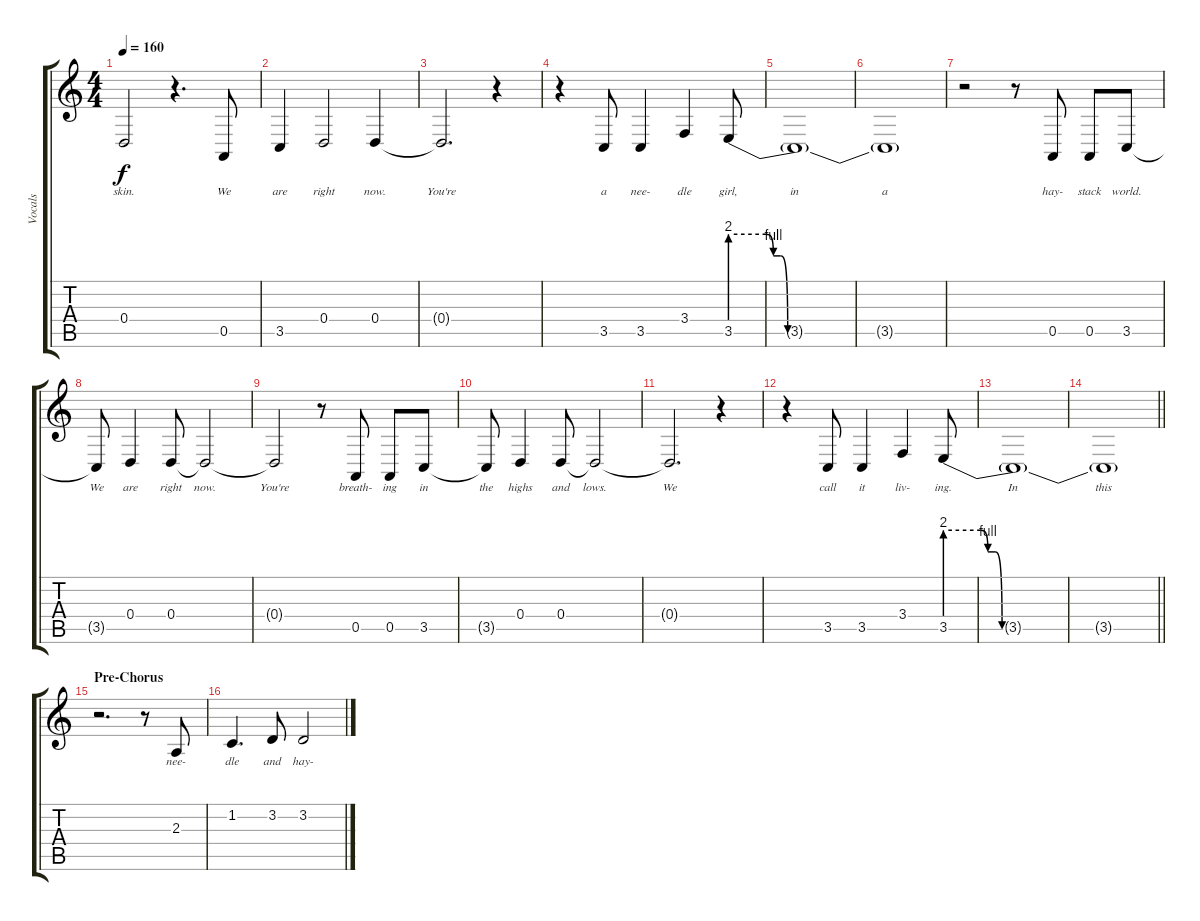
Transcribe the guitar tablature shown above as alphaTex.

\track ("Vocals" "Vocals") {instrument tenorsax}
\staff {score tabs}
\tuning (E4 B3 G3 D3 A2 E2) {hide}
\ts (4 4)
\tempo 160
\clef g2
\ks c
0.4{t}.2{lyrics (0 "skin.") lyrics (1 "") lyrics (2 "") lyrics (3 "") lyrics (4 "") dy f volume 7} r.4{d} 0.5.8{lyrics (0 "We") lyrics (1 "") lyrics (2 "") lyrics (3 "") lyrics (4 "") volume 14} |
3.5.4{lyrics (0 "are") lyrics (1 "") lyrics (2 "") lyrics (3 "") lyrics (4 "")} 0.4.2{lyrics (0 "right") lyrics (1 "") lyrics (2 "") lyrics (3 "") lyrics (4 "")} 0.4.4{lyrics (0 "now.") lyrics (1 "") lyrics (2 "") lyrics (3 "") lyrics (4 "")} |
0.4{t}.2{d lyrics (0 "You're") lyrics (1 "") lyrics (2 "") lyrics (3 "") lyrics (4 "") volume 7} r.4 |
r.4 3.5.8{lyrics (0 "a") lyrics (1 "") lyrics (2 "") lyrics (3 "") lyrics (4 "") volume 14} 3.5.4{lyrics (0 "nee-") lyrics (1 "") lyrics (2 "") lyrics (3 "") lyrics (4 "")} 3.4.4{lyrics (0 "dle") lyrics (1 "") lyrics (2 "") lyrics (3 "") lyrics (4 "")} 3.5{be (custom 0 8 10 8 12 4 14 4 16 0 30 0 60 0)}.8{lyrics (0 "girl,") lyrics (1 "") lyrics (2 "") lyrics (3 "") lyrics (4 "")} |
3.5{t}.1{lyrics (0 "in") lyrics (1 "") lyrics (2 "") lyrics (3 "") lyrics (4 "")} |
3.5{t}.1{lyrics (0 "a") lyrics (1 "") lyrics (2 "") lyrics (3 "") lyrics (4 "") volume 7} |
r.2{volume 14} r.8 0.5.8{lyrics (0 "hay-") lyrics (1 "") lyrics (2 "") lyrics (3 "") lyrics (4 "")} 0.5.8{lyrics (0 "stack") lyrics (1 "") lyrics (2 "") lyrics (3 "") lyrics (4 "")} 3.5.8{lyrics (0 "world.") lyrics (1 "") lyrics (2 "") lyrics (3 "") lyrics (4 "")} |
3.5{t}.8{lyrics (0 "We") lyrics (1 "") lyrics (2 "") lyrics (3 "") lyrics (4 "")} 0.4.4{lyrics (0 "are") lyrics (1 "") lyrics (2 "") lyrics (3 "") lyrics (4 "")} 0.4.8{lyrics (0 "right") lyrics (1 "") lyrics (2 "") lyrics (3 "") lyrics (4 "")} 0.4{t}.2{lyrics (0 "now.") lyrics (1 "") lyrics (2 "") lyrics (3 "") lyrics (4 "")} |
0.4{t}.2{lyrics (0 "You're") lyrics (1 "") lyrics (2 "") lyrics (3 "") lyrics (4 "") volume 7} r.8 0.5.8{lyrics (0 "breath-") lyrics (1 "") lyrics (2 "") lyrics (3 "") lyrics (4 "") volume 14} 0.5.8{lyrics (0 "ing") lyrics (1 "") lyrics (2 "") lyrics (3 "") lyrics (4 "")} 3.5.8{lyrics (0 "in") lyrics (1 "") lyrics (2 "") lyrics (3 "") lyrics (4 "")} |
3.5{t}.8{lyrics (0 "the") lyrics (1 "") lyrics (2 "") lyrics (3 "") lyrics (4 "")} 0.4.4{lyrics (0 "highs") lyrics (1 "") lyrics (2 "") lyrics (3 "") lyrics (4 "")} 0.4.8{lyrics (0 "and") lyrics (1 "") lyrics (2 "") lyrics (3 "") lyrics (4 "")} 0.4{t}.2{lyrics (0 "lows.") lyrics (1 "") lyrics (2 "") lyrics (3 "") lyrics (4 "")} |
0.4{t}.2{d lyrics (0 "We") lyrics (1 "") lyrics (2 "") lyrics (3 "") lyrics (4 "") volume 7} r.4 |
r.4 3.5.8{lyrics (0 "call") lyrics (1 "") lyrics (2 "") lyrics (3 "") lyrics (4 "") volume 14} 3.5.4{lyrics (0 "it") lyrics (1 "") lyrics (2 "") lyrics (3 "") lyrics (4 "")} 3.4.4{lyrics (0 "liv-") lyrics (1 "") lyrics (2 "") lyrics (3 "") lyrics (4 "")} 3.5{be (custom 0 8 10 8 12 4 14 4 16 0 30 0 60 0)}.8{lyrics (0 "ing.") lyrics (1 "") lyrics (2 "") lyrics (3 "") lyrics (4 "")} |
3.5{t}.1{lyrics (0 "In") lyrics (1 "") lyrics (2 "") lyrics (3 "") lyrics (4 "")} |
\barLineRight lightlight
3.5{t}.1{lyrics (0 "this") lyrics (1 "") lyrics (2 "") lyrics (3 "") lyrics (4 "") volume 7} |
\section ("" "Pre-Chorus")
r.2{d volume 14} r.8 2.3.8{lyrics (0 "nee-") lyrics (1 "") lyrics (2 "") lyrics (3 "") lyrics (4 "")} |
1.2.4{d lyrics (0 "dle") lyrics (1 "") lyrics (2 "") lyrics (3 "") lyrics (4 "")} 3.2.8{lyrics (0 "and") lyrics (1 "") lyrics (2 "") lyrics (3 "") lyrics (4 "")} 3.2.2{lyrics (0 "hay-") lyrics (1 "") lyrics (2 "") lyrics (3 "") lyrics (4 "")}
